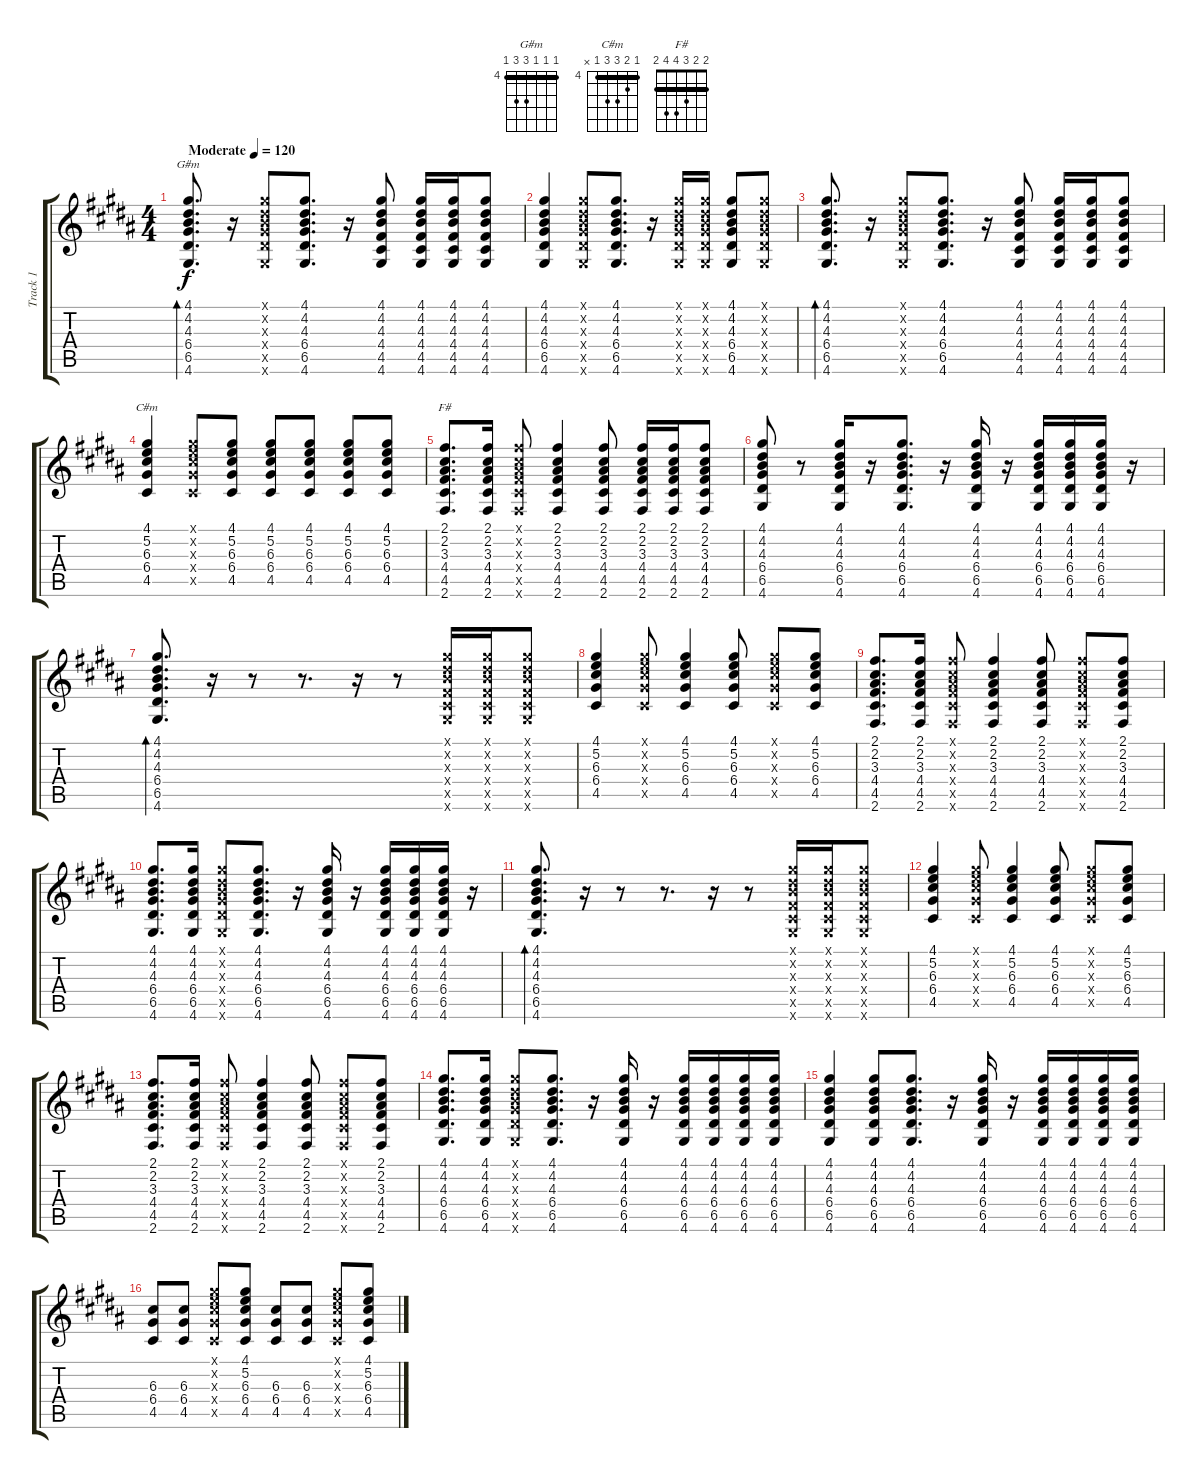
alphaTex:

\track ("Track 1" "Track 1") {instrument acousticguitarsteel}
\staff {score tabs}
\tuning (E4 B3 G3 D3 A2 E2) {hide}
\chord ("G#m" 4 4 4 6 6 4) {firstfret 4 barre 4}
\chord ("C#m" 4 5 6 6 4 x) {firstfret 4 barre 4}
\chord ("F#" 2 2 3 4 4 2) {barre 2}
\ts (4 4)
\tempo (120 "Moderate")
\clef g2
\ks g#minor
(4.1 4.2 4.3 6.4 6.5 4.6).8{d bd 120 ch "G#m" dy f instrument acousticguitarsteel} r.16 (4.1{x} 4.2{x} 4.3{x} 6.4{x} 6.5{x} 4.6{x}).8 (4.1 4.2 4.3 6.4 6.5 4.6).8{d} r.16 (4.1 4.2 4.3 4.4 4.5 4.6).8 (4.1 4.2 4.3 4.4 4.5 4.6).16 (4.1 4.2 4.3 4.4 4.5 4.6).16 (4.1 4.2 4.3 4.4 4.5 4.6).8 |
(4.1 4.2 4.3 6.4 6.5 4.6).4 (4.1{x} 4.2{x} 4.3{x} 6.4{x} 6.5{x} 4.6{x}).8 (4.1 4.2 4.3 6.4 6.5 4.6).8{d} r.16 (4.1{x} 4.2{x} 4.3{x} 6.4{x} 6.5{x} 4.6{x}).16 (4.1{x} 4.2{x} 4.3{x} 6.4{x} 6.5{x} 4.6{x}).16 (4.1 4.2 4.3 6.4 6.5 4.6).8 (4.1{x} 4.2{x} 4.3{x} 6.4{x} 6.5{x} 4.6{x}).8 |
(4.1 4.2 4.3 6.4 6.5 4.6).8{d bd 120} r.16 (4.1{x} 4.2{x} 4.3{x} 6.4{x} 6.5{x} 4.6{x}).8 (4.1 4.2 4.3 6.4 6.5 4.6).8{d} r.16 (4.1 4.2 4.3 4.4 4.5 4.6).8 (4.1 4.2 4.3 4.4 4.5 4.6).16 (4.1 4.2 4.3 4.4 4.5 4.6).16 (4.1 4.2 4.3 4.4 4.5 4.6).8 |
(4.1 5.2 6.3 6.4 4.5).4{ch "C#m"} (4.1{x} 5.2{x} 6.3{x} 6.4{x} 4.5{x}).8 (4.1 5.2 6.3 6.4 4.5).8 (4.1 5.2 6.3 6.4 4.5).8 (4.1 5.2 6.3 6.4 4.5).8 (4.1 5.2 6.3 6.4 4.5).8 (4.1 5.2 6.3 6.4 4.5).8 |
(2.1 2.2 3.3 4.4 4.5 2.6).8{d ch "F#"} (2.1 2.2 3.3 4.4 4.5 2.6).16 (2.1{x} 2.2{x} 3.3{x} 4.4{x} 4.5{x} 2.6{x}).8 (2.1 2.2 3.3 4.4 4.5 2.6).4 (2.1 2.2 3.3 4.4 4.5 2.6).8 (2.1 2.2 3.3 4.4 4.5 2.6).16 (2.1 2.2 3.3 4.4 4.5 2.6).16 (2.1 2.2 3.3 4.4 4.5 2.6).8 |
(4.1 4.2 4.3 6.4 6.5 4.6).8 r.8 (4.1 4.2 4.3 6.4 6.5 4.6).16 r.16 (4.1 4.2 4.3 6.4 6.5 4.6).8{d} r.16 (4.1 4.2 4.3 6.4 6.5 4.6).16 r.16 (4.1 4.2 4.3 6.4 6.5 4.6).16 (4.1 4.2 4.3 6.4 6.5 4.6).16 (4.1 4.2 4.3 6.4 6.5 4.6).16 r.16 |
(4.1 4.2 4.3 6.4 6.5 4.6).8{d bd 120} r.16 r.8 r.8{d} r.16 r.8 (4.1{x} 4.2{x} 4.3{x} 4.4{x} 4.5{x} 4.6{x}).16 (4.1{x} 4.2{x} 4.3{x} 4.4{x} 4.5{x} 4.6{x}).16 (4.1{x} 4.2{x} 4.3{x} 4.4{x} 4.5{x} 4.6{x}).8 |
(4.1 5.2 6.3 6.4 4.5).4 (4.1{x} 5.2{x} 6.3{x} 6.4{x} 4.5{x}).8 (4.1 5.2 6.3 6.4 4.5).4 (4.1 5.2 6.3 6.4 4.5).8 (4.1{x} 5.2{x} 6.3{x} 6.4{x} 4.5{x}).8 (4.1 5.2 6.3 6.4 4.5).8 |
(2.1 2.2 3.3 4.4 4.5 2.6).8{d} (2.1 2.2 3.3 4.4 4.5 2.6).16 (2.1{x} 2.2{x} 3.3{x} 4.4{x} 4.5{x} 2.6{x}).8 (2.1 2.2 3.3 4.4 4.5 2.6).4 (2.1 2.2 3.3 4.4 4.5 2.6).8 (2.1{x} 2.2{x} 3.3{x} 4.4{x} 4.5{x} 2.6{x}).8 (2.1 2.2 3.3 4.4 4.5 2.6).8 |
(4.1 4.2 4.3 6.4 6.5 4.6).8{d} (4.1 4.2 4.3 6.4 6.5 4.6).16 (4.1{x} 4.2{x} 4.3{x} 6.4{x} 6.5{x} 4.6{x}).8 (4.1 4.2 4.3 6.4 6.5 4.6).8{d} r.16 (4.1 4.2 4.3 6.4 6.5 4.6).16 r.16 (4.1 4.2 4.3 6.4 6.5 4.6).16 (4.1 4.2 4.3 6.4 6.5 4.6).16 (4.1 4.2 4.3 6.4 6.5 4.6).16 r.16 |
(4.1 4.2 4.3 6.4 6.5 4.6).8{d bd 120} r.16 r.8 r.8{d} r.16 r.8 (4.1{x} 4.2{x} 4.3{x} 4.4{x} 4.5{x} 4.6{x}).16 (4.1{x} 4.2{x} 4.3{x} 4.4{x} 4.5{x} 4.6{x}).16 (4.1{x} 4.2{x} 4.3{x} 4.4{x} 4.5{x} 4.6{x}).8 |
(4.1 5.2 6.3 6.4 4.5).4 (4.1{x} 5.2{x} 6.3{x} 6.4{x} 4.5{x}).8 (4.1 5.2 6.3 6.4 4.5).4 (4.1 5.2 6.3 6.4 4.5).8 (4.1{x} 5.2{x} 6.3{x} 6.4{x} 4.5{x}).8 (4.1 5.2 6.3 6.4 4.5).8 |
(2.1 2.2 3.3 4.4 4.5 2.6).8{d} (2.1 2.2 3.3 4.4 4.5 2.6).16 (2.1{x} 2.2{x} 3.3{x} 4.4{x} 4.5{x} 2.6{x}).8 (2.1 2.2 3.3 4.4 4.5 2.6).4 (2.1 2.2 3.3 4.4 4.5 2.6).8 (2.1{x} 2.2{x} 3.3{x} 4.4{x} 4.5{x} 2.6{x}).8 (2.1 2.2 3.3 4.4 4.5 2.6).8 |
(4.1 4.2 4.3 6.4 6.5 4.6).8{d} (4.1 4.2 4.3 6.4 6.5 4.6).16 (4.1{x} 4.2{x} 4.3{x} 6.4{x} 6.5{x} 4.6{x}).8 (4.1 4.2 4.3 6.4 6.5 4.6).8{d} r.16 (4.1 4.2 4.3 6.4 6.5 4.6).16 r.16 (4.1 4.2 4.3 6.4 6.5 4.6).16 (4.1 4.2 4.3 6.4 6.5 4.6).16 (4.1 4.2 4.3 6.4 6.5 4.6).16 (4.1 4.2 4.3 6.4 6.5 4.6).16 |
(4.1 4.2 4.3 6.4 6.5 4.6).4 (4.1 4.2 4.3 6.4 6.5 4.6).8 (4.1 4.2 4.3 6.4 6.5 4.6).8{d} r.16 (4.1 4.2 4.3 6.4 6.5 4.6).16 r.16 (4.1 4.2 4.3 6.4 6.5 4.6).16 (4.1 4.2 4.3 6.4 6.5 4.6).16 (4.1 4.2 4.3 6.4 6.5 4.6).16 (4.1 4.2 4.3 6.4 6.5 4.6).16 |
(6.3 6.4 4.5).8 (6.3 6.4 4.5).8 (4.1{x} 5.2{x} 6.3{x} 6.4{x} 4.5{x}).8 (4.1 5.2 6.3 6.4 4.5).8 (6.3 6.4 4.5).8 (6.3 6.4 4.5).8 (4.1{x} 5.2{x} 6.3{x} 6.4{x} 4.5{x}).8 (4.1 5.2 6.3 6.4 4.5).8
